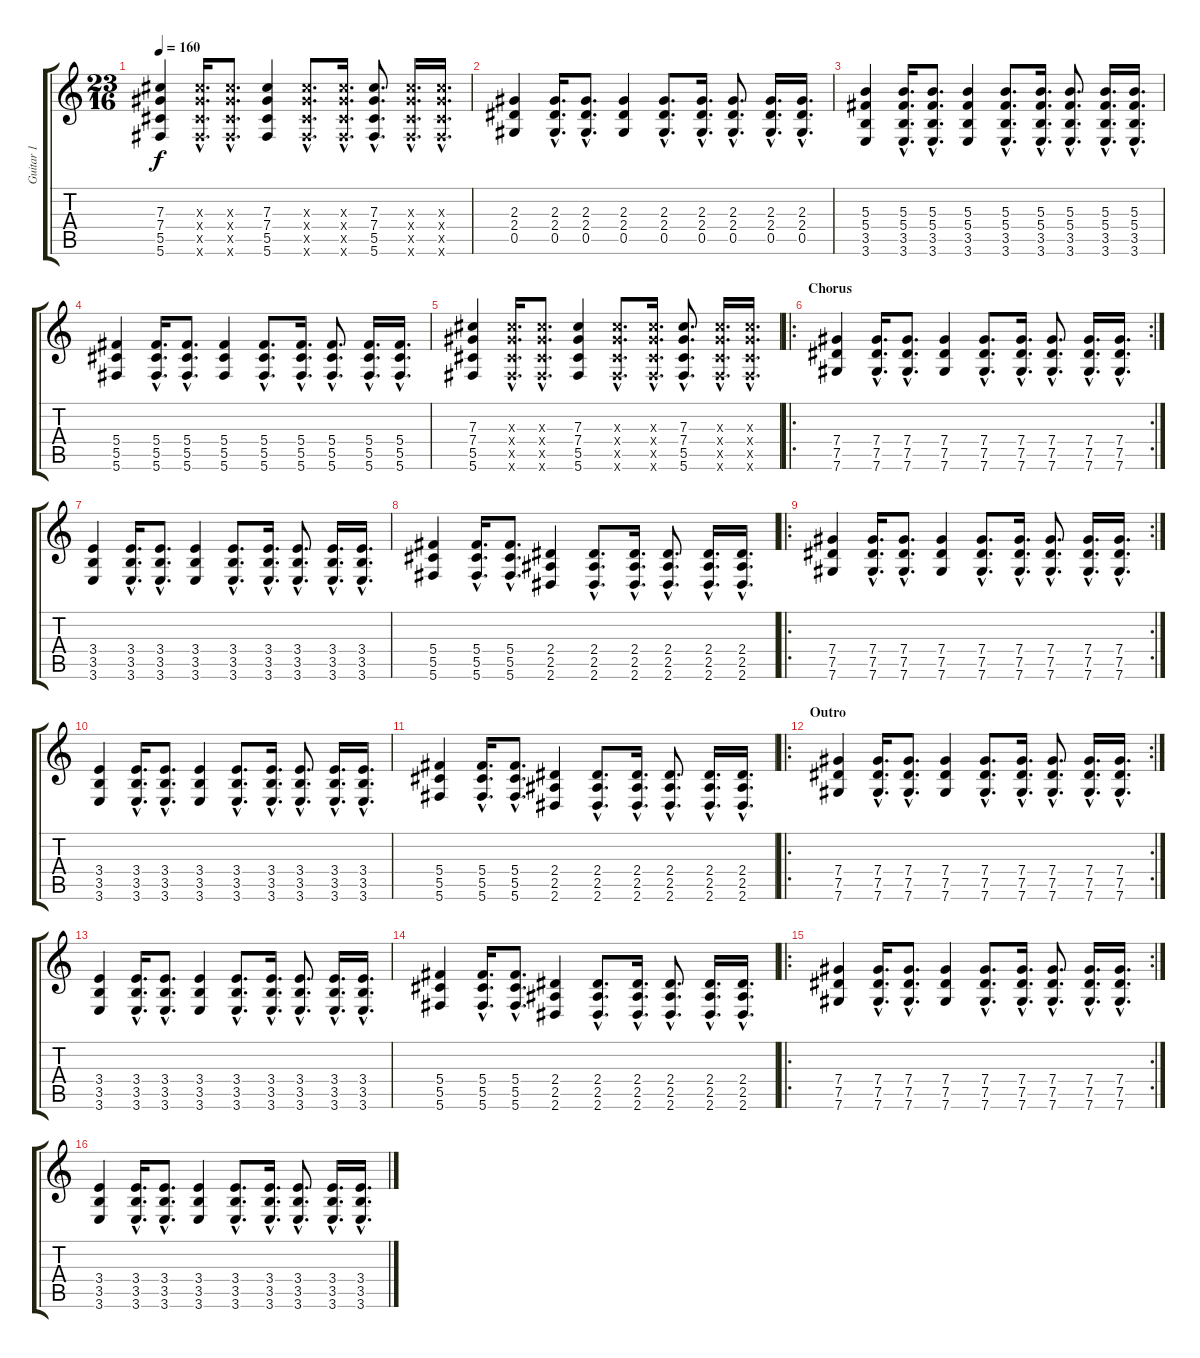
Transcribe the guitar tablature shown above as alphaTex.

\track ("Guitar 1" "Guitar 1") {instrument distortionguitar}
\staff {score tabs}
\tuning (Eb4 Bb3 Gb3 Db3 Ab2 Db2) {hide}
\ts (23 16)
\tempo 160
\clef g2
\ks c
(7.3 7.4 5.5 5.6).4{dy f} (7.3{hac x} 7.4{hac x} 5.5{hac x} 5.6{hac x}).16{d} (7.3{hac x} 7.4{hac x} 5.5{hac x} 5.6{hac x}).8{d} (7.3 7.4 5.5 5.6).4 (7.3{hac x} 7.4{hac x} 5.5{hac x} 5.6{hac x}).8{d} (7.3{hac x} 7.4{hac x} 5.5{hac x} 5.6{hac x}).16{d} (7.3{hac} 7.4{hac} 5.5{hac} 5.6{hac}).8{d} (7.3{hac x} 7.4{hac x} 5.5{hac x} 5.6{hac x}).16{d} (7.3{hac x} 7.4{hac x} 5.5{hac x} 5.6{hac x}).16{d} |
(2.3 2.4 0.5).4 (2.3{hac} 2.4{hac} 0.5{hac}).16{d} (2.3{hac} 2.4{hac} 0.5{hac}).8{d} (2.3 2.4 0.5).4 (2.3{hac} 2.4{hac} 0.5).8{d} (2.3{hac} 2.4{hac} 0.5{hac}).16{d} (2.3{hac} 2.4{hac} 0.5{hac}).8{d} (2.3{hac} 2.4{hac} 0.5{hac}).16{d} (2.3{hac} 2.4{hac} 0.5{hac}).16{d} |
(5.3 5.4 3.5 3.6).4 (5.3{hac} 5.4{hac} 3.5{hac} 3.6{hac}).16{d} (5.3{hac} 5.4{hac} 3.5{hac} 3.6{hac}).8{d} (5.3 5.4 3.5 3.6).4 (5.3{hac} 5.4{hac} 3.5 3.6{hac}).8{d} (5.3{hac} 5.4{hac} 3.5{hac} 3.6{hac}).16{d} (5.3{hac} 5.4{hac} 3.5{hac} 3.6{hac}).8{d} (5.3{hac} 5.4{hac} 3.5{hac} 3.6{hac}).16{d} (5.3{hac} 5.4{hac} 3.5{hac} 3.6{hac}).16{d} |
(5.4 5.5 5.6).4 (5.4{hac} 5.5{hac} 5.6{hac}).16{d} (5.4{hac} 5.5{hac} 5.6{hac}).8{d} (5.4 5.5 5.6).4 (5.4{hac} 5.5 5.6{hac}).8{d} (5.4{hac} 5.5{hac} 5.6{hac}).16{d} (5.4{hac} 5.5{hac} 5.6{hac}).8{d} (5.4{hac} 5.5{hac} 5.6{hac}).16{d} (5.4{hac} 5.5{hac} 5.6{hac}).16{d} |
(7.3 7.4 5.5 5.6).4 (7.3{hac x} 7.4{hac x} 5.5{hac x} 5.6{hac x}).16{d} (7.3{hac x} 7.4{hac x} 5.5{hac x} 5.6{hac x}).8{d} (7.3 7.4 5.5 5.6).4 (7.3{hac x} 7.4{hac x} 5.5{hac x} 5.6{hac x}).8{d} (7.3{hac x} 7.4{hac x} 5.5{hac x} 5.6{hac x}).16{d} (7.3{hac} 7.4{hac} 5.5{hac} 5.6{hac}).8{d} (7.3{hac x} 7.4{hac x} 5.5{hac x} 5.6{hac x}).16{d} (7.3{hac x} 7.4{hac x} 5.5{hac x} 5.6{hac x}).16{d} |
\ro
\rc 2
\section ("" "Chorus")
(7.4 7.5 7.6).4 (7.4{hac} 7.5{hac} 7.6{hac}).16{d} (7.4{hac} 7.5{hac} 7.6{hac}).8{d} (7.4 7.5 7.6).4 (7.4{hac} 7.5 7.6{hac}).8{d} (7.4{hac} 7.5{hac} 7.6{hac}).16{d} (7.4{hac} 7.5{hac} 7.6{hac}).8{d} (7.4{hac} 7.5{hac} 7.6{hac}).16{d} (7.4{hac} 7.5{hac} 7.6{hac}).16{d} |
(3.4 3.5 3.6).4 (3.4{hac} 3.5{hac} 3.6{hac}).16{d} (3.4{hac} 3.5{hac} 3.6{hac}).8{d} (3.4 3.5 3.6).4 (3.4{hac} 3.5 3.6{hac}).8{d} (3.4{hac} 3.5{hac} 3.6{hac}).16{d} (3.4{hac} 3.5{hac} 3.6{hac}).8{d} (3.4{hac} 3.5{hac} 3.6{hac}).16{d} (3.4{hac} 3.5{hac} 3.6{hac}).16{d} |
(5.4 5.5 5.6).4 (5.4{hac} 5.5{hac} 5.6{hac}).16{d} (5.4{hac} 5.5{hac} 5.6{hac}).8{d} (2.4 2.5 2.6).4 (2.4{hac} 2.5 2.6{hac}).8{d} (2.4{hac} 2.5{hac} 2.6{hac}).16{d} (2.4{hac} 2.5{hac} 2.6{hac}).8{d} (2.4{hac} 2.5{hac} 2.6{hac}).16{d} (2.4{hac} 2.5{hac} 2.6{hac}).16{d} |
\ro
\rc 2
(7.4 7.5 7.6).4 (7.4{hac} 7.5{hac} 7.6{hac}).16{d} (7.4{hac} 7.5{hac} 7.6{hac}).8{d} (7.4 7.5 7.6).4 (7.4{hac} 7.5 7.6{hac}).8{d} (7.4{hac} 7.5{hac} 7.6{hac}).16{d} (7.4{hac} 7.5{hac} 7.6{hac}).8{d} (7.4{hac} 7.5{hac} 7.6{hac}).16{d} (7.4{hac} 7.5{hac} 7.6{hac}).16{d} |
(3.4 3.5 3.6).4 (3.4{hac} 3.5{hac} 3.6{hac}).16{d} (3.4{hac} 3.5{hac} 3.6{hac}).8{d} (3.4 3.5 3.6).4 (3.4{hac} 3.5 3.6{hac}).8{d} (3.4{hac} 3.5{hac} 3.6{hac}).16{d} (3.4{hac} 3.5{hac} 3.6{hac}).8{d} (3.4{hac} 3.5{hac} 3.6{hac}).16{d} (3.4{hac} 3.5{hac} 3.6{hac}).16{d} |
(5.4 5.5 5.6).4 (5.4{hac} 5.5{hac} 5.6{hac}).16{d} (5.4{hac} 5.5{hac} 5.6{hac}).8{d} (2.4 2.5 2.6).4 (2.4{hac} 2.5 2.6{hac}).8{d} (2.4{hac} 2.5{hac} 2.6{hac}).16{d} (2.4{hac} 2.5{hac} 2.6{hac}).8{d} (2.4{hac} 2.5{hac} 2.6{hac}).16{d} (2.4{hac} 2.5{hac} 2.6{hac}).16{d} |
\ro
\rc 2
\section ("" "Outro")
(7.4 7.5 7.6).4 (7.4{hac} 7.5{hac} 7.6{hac}).16{d} (7.4{hac} 7.5{hac} 7.6{hac}).8{d} (7.4 7.5 7.6).4 (7.4{hac} 7.5 7.6{hac}).8{d} (7.4{hac} 7.5{hac} 7.6{hac}).16{d} (7.4{hac} 7.5{hac} 7.6{hac}).8{d} (7.4{hac} 7.5{hac} 7.6{hac}).16{d} (7.4{hac} 7.5{hac} 7.6{hac}).16{d} |
(3.4 3.5 3.6).4 (3.4{hac} 3.5{hac} 3.6{hac}).16{d} (3.4{hac} 3.5{hac} 3.6{hac}).8{d} (3.4 3.5 3.6).4 (3.4{hac} 3.5 3.6{hac}).8{d} (3.4{hac} 3.5{hac} 3.6{hac}).16{d} (3.4{hac} 3.5{hac} 3.6{hac}).8{d} (3.4{hac} 3.5{hac} 3.6{hac}).16{d} (3.4{hac} 3.5{hac} 3.6{hac}).16{d} |
(5.4 5.5 5.6).4 (5.4{hac} 5.5{hac} 5.6{hac}).16{d} (5.4{hac} 5.5{hac} 5.6{hac}).8{d} (2.4 2.5 2.6).4 (2.4{hac} 2.5 2.6{hac}).8{d} (2.4{hac} 2.5{hac} 2.6{hac}).16{d} (2.4{hac} 2.5{hac} 2.6{hac}).8{d} (2.4{hac} 2.5{hac} 2.6{hac}).16{d} (2.4{hac} 2.5{hac} 2.6{hac}).16{d} |
\ro
\rc 2
(7.4 7.5 7.6).4 (7.4{hac} 7.5{hac} 7.6{hac}).16{d} (7.4{hac} 7.5{hac} 7.6{hac}).8{d} (7.4 7.5 7.6).4 (7.4{hac} 7.5 7.6{hac}).8{d} (7.4{hac} 7.5{hac} 7.6{hac}).16{d} (7.4{hac} 7.5{hac} 7.6{hac}).8{d} (7.4{hac} 7.5{hac} 7.6{hac}).16{d} (7.4{hac} 7.5{hac} 7.6{hac}).16{d} |
(3.4 3.5 3.6).4 (3.4{hac} 3.5{hac} 3.6{hac}).16{d} (3.4{hac} 3.5{hac} 3.6{hac}).8{d} (3.4 3.5 3.6).4 (3.4{hac} 3.5 3.6{hac}).8{d} (3.4{hac} 3.5{hac} 3.6{hac}).16{d} (3.4{hac} 3.5{hac} 3.6{hac}).8{d} (3.4{hac} 3.5{hac} 3.6{hac}).16{d} (3.4{hac} 3.5{hac} 3.6{hac}).16{d}
